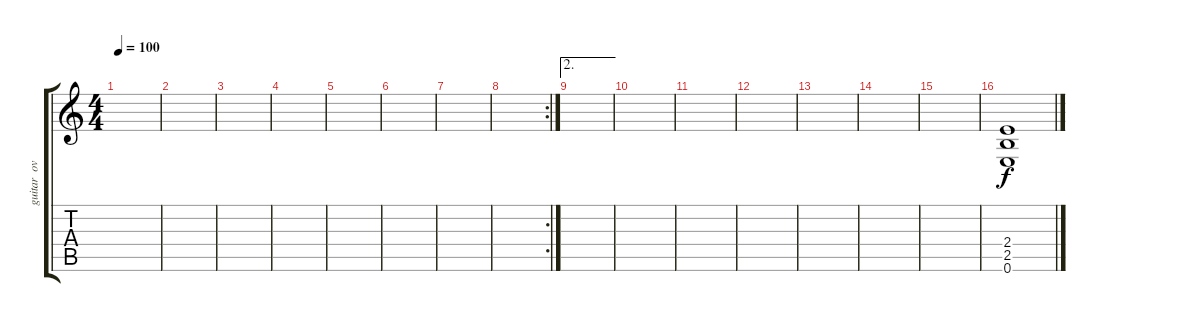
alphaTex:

\track ("guitar  overdriven" "guitar  ov") {instrument overdrivenguitar}
\staff {score tabs}
\tuning (E4 B3 G3 D3 A2 E2) {hide}
\ts (4 4)
\tempo 100
\clef g2
\ks c
|
|
|
|
|
|
|
\rc 2
|
\ae 2
|
|
|
|
|
|
|
(2.4 2.5 0.6).1
